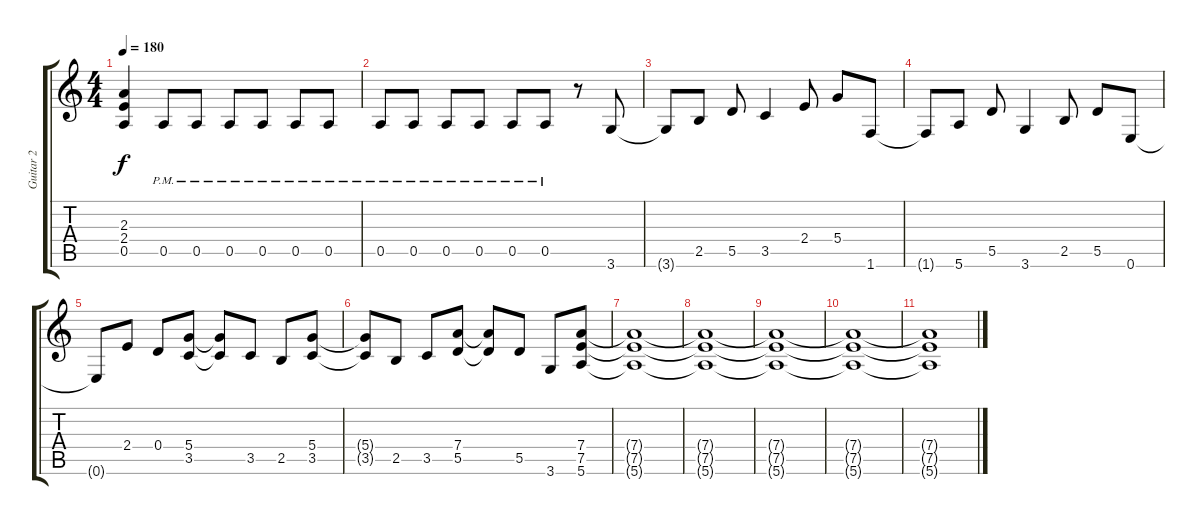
\track ("Guitar 2" "Guitar 2") {instrument distortionguitar}
\staff {score tabs}
\tuning (E4 B3 G3 D3 A2 E2) {hide}
\ts (4 4)
\tempo 180
\clef g2
\ks c
(2.3{t} 2.4{t} 0.5{t}).4{dy f} 0.5{pm}.8 0.5{pm}.8 0.5{pm}.8 0.5{pm}.8 0.5{pm}.8 0.5{pm}.8 |
0.5{pm}.8 0.5{pm}.8 0.5{pm}.8 0.5{pm}.8 0.5{pm}.8 0.5{pm}.8 r.8 3.6.8 |
3.6{t}.8 2.5.8 5.5.8 3.5.4 2.4.8 5.4.8 1.6.8 |
1.6{t}.8 5.6.8 5.5.8 3.6.4 2.5.8 5.5.8 0.6.8 |
0.6{t}.8 2.4.8 0.4.8 (5.4 3.5).8 (5.4{t} 3.5{t}).8 3.5.8 2.5.8 (5.4 3.5).8 |
(5.4{t} 3.5{t}).8 2.5.8 3.5.8 (7.4 5.5).8 (7.4{t} 5.5{t}).8 5.5.8 3.6.8 (7.4 7.5 5.6).8 |
(7.4{t} 7.5{t} 5.6{t}).1 |
(7.4{t} 7.5{t} 5.6{t}).1 |
(7.4{t} 7.5{t} 5.6{t}).1{volume 6} |
(7.4{t} 7.5{t} 5.6{t}).1 |
(7.4{t} 7.5{t} 5.6{t}).1
